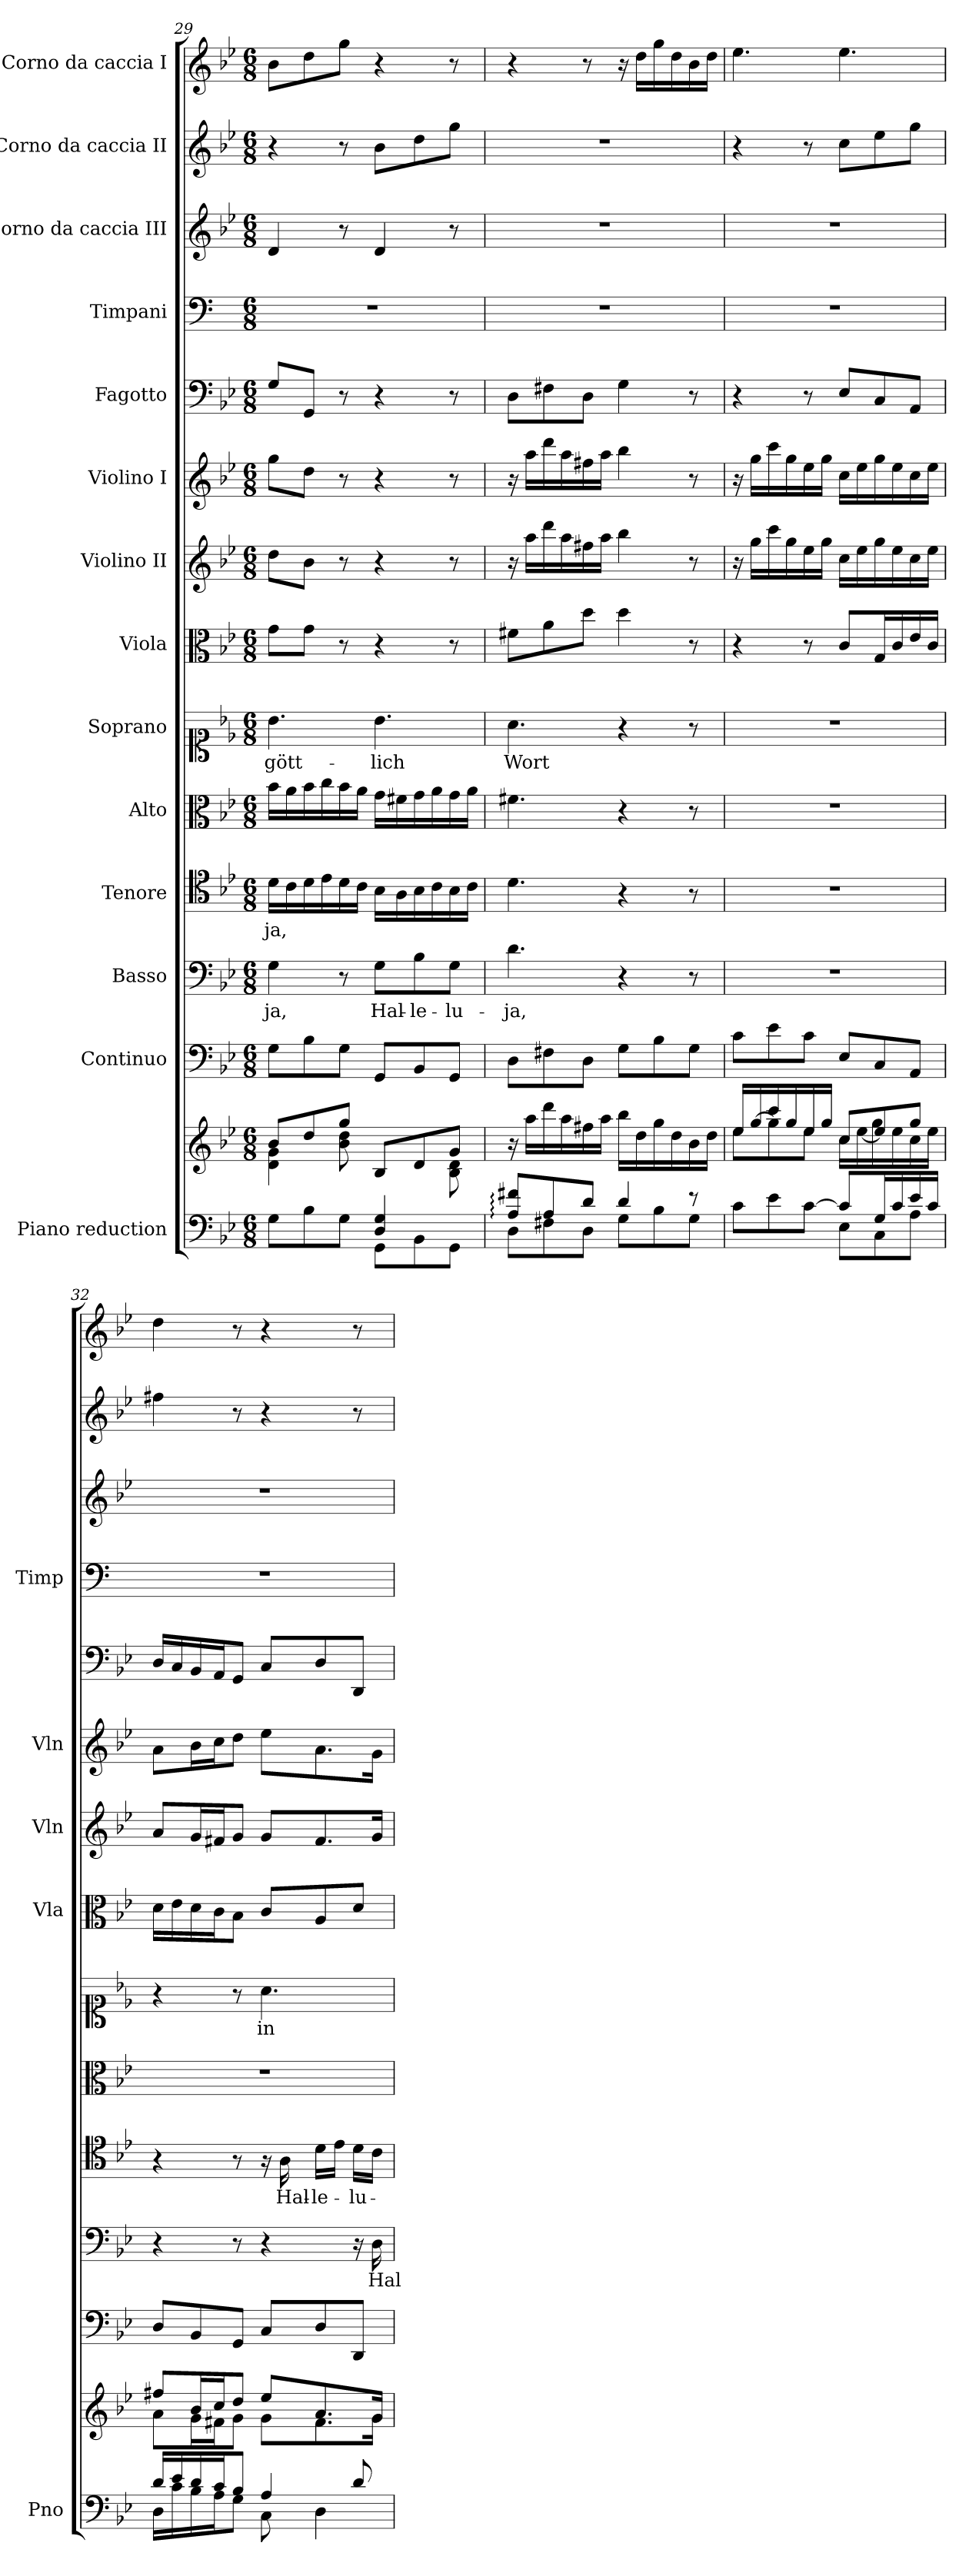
**kern	**kern	**kern	**kern	**text	**kern	**text	**kern	**kern	**text	**kern	**kern	**kern	**kern	**kern	**kern	**kern	**kern
*part14	*part14	*part13	*part12	*part12	*part11	*part11	*part10	*part9	*part9	*part8	*part7	*part6	*part5	*part4	*part3	*part2	*part1
*staff15	*staff14	*staff13	*staff12	*staff12	*staff11	*staff11	*staff10	*staff9	*staff9	*staff8	*staff7	*staff6	*staff5	*staff4	*staff3	*staff2	*staff1
*I"Piano reduction	*	*I"Continuo	*I"Basso	*	*I"Tenore	*	*I"Alto	*I"Soprano	*	*I"Viola	*I"Violino II	*I"Violino I	*I"Fagotto	*I"Timpani	*I"Corno da caccia III	*I"Corno da caccia II	*I"Corno da caccia I
*I'Pno	*	*	*	*	*	*	*	*	*	*I'Vla	*I'Vln	*I'Vln	*	*I'Timp	*	*	*
*clefF4	*clefG2	*clefF4	*clefF4	*	*clefC4	*	*clefC3	*clefC1	*	*clefC3	*clefG2	*clefG2	*clefF4	*clefF4	*clefG2	*clefG2	*clefG2
*	*	*	*	*	*	*	*	*	*	*	*	*	*	*ITrd1c2	*ITrd8c14	*ITrd8c14	*ITrd8c14
*k[b-e-]	*k[b-e-]	*k[b-e-]	*k[b-e-]	*	*k[b-e-]	*	*k[b-e-]	*k[b-e-]	*	*k[b-e-]	*k[b-e-]	*k[b-e-]	*k[b-e-]	*k[b-e-]	*k[b-e-]	*k[b-e-]	*k[b-e-]
*M6/8	*M6/8	*M6/8	*M6/8	*	*M6/8	*	*M6/8	*M6/8	*	*M6/8	*M6/8	*M6/8	*M6/8	*M6/8	*M6/8	*M6/8	*M6/8
=29	=29	=29	=29	=29	=29	=29	=29	=29	=29	=29	=29	=29	=29	=29	=29	=29	=29
*^	*^	*	*	*	*	*	*	*	*	*	*	*	*	*	*	*	*
!	!	!	!	!	!	!LO:LY:b	!	!LO:LY:b	!	!	!LO:LY:b	!	!	!	!	!	!	!	!
4.ryy	8G\L	8b-/L	4d\ 4g\	8G\L	4G\	ja,	16d\LL	-ja,	16b-\LL	4.b-\	gött-	8g\L	8dd\L	8gg\L	8G/L	2.r	4D/	4r	8B-\L
.	.	.	.	.	.	.	16c\	.	16a\	.	.	.	.	.	.	.	.	.	.
.	8B-\	8dd/	.	8B-\	.	.	16d\	.	16b-\	.	.	8g\J	8b-\J	8dd\J	8GG/J	.	.	.	8d\
.	.	.	.	.	.	.	16e-\	.	16cc\	.	.	.	.	.	.	.	.	.	.
.	8G\J	8gg/J	8b-\ 8dd\	8G\J	8r	.	16d\	.	16b-\	.	.	8r	8r	8r	8r	.	8r	8r	8g\J
.	.	.	.	.	.	.	16c\JJ	.	16a\JJ	.	.	.	.	.	.	.	.	.	.
!	!	!	!	!	!	!LO:LY:b	!	!	!	!	!LO:LY:b	!	!	!	!	!	!	!	!
4D/ 4G/	8GG\L	8B-/L	4ryy	8GG/L	8G\L	Hal-	16B-\LL	.	16g\LL	4.b-\	-lich	4r	4r	4r	4r	.	4D/	8B-\L	4r
.	.	.	.	.	.	.	16A\	.	16f#X\	.	.	.	.	.	.	.	.	.	.
!	!	!	!	!	!	!LO:LY:b	!	!	!	!	!	!	!	!	!	!	!	!	!
.	8BB-\	8d/	.	8BB-/	8B-\	-le-	16B-\	.	16g\	.	.	.	.	.	.	.	.	8d\	.
.	.	.	.	.	.	.	16c\	.	16a\	.	.	.	.	.	.	.	.	.	.
!	!	!	!	!	!	!LO:LY:b	!	!	!	!	!	!	!	!	!	!	!	!	!
8ryy	8GG\J	8g/J	8B-\ 8d\	8GG/J	8G\J	-lu-	16B-\	.	16g\	.	.	8r	8r	8r	8r	.	8r	8g\J	8r
.	.	.	.	.	.	.	16c\JJ	.	16a\JJ	.	.	.	.	.	.	.	.	.	.
*	*	*v	*v	*	*	*	*	*	*	*	*	*	*	*	*	*	*	*	*
=30	=30	=30	=30	=30	=30	=30	=30	=30	=30	=30	=30	=30	=30	=30	=30	=30	=30	=30
!	!	!	!	!	!LO:LY:b	!	!	!	!	!LO:LY:b	!	!	!	!	!	!	!	!
8A/: 8f#X/:L	8D\L	16r	8D\L	4.d\	-ja,	4.d\	.	4.f#X\	4.a\	Wort	8f#X\L	16r	16r	8D\L	2.r	2.r	2.r	4r
.	.	16aa\LL	.	.	.	.	.	.	.	.	.	16aa\LL	16aa\LL	.	.	.	.	.
8A/	8F#X\	16ddd\	8F#X\	.	.	.	.	.	.	.	8a\	16ddd\	16ddd\	8F#X\	.	.	.	.
.	.	16aa\	.	.	.	.	.	.	.	.	.	16aa\	16aa\	.	.	.	.	.
8d/J	8D\J	16ff#X\	8D\J	.	.	.	.	.	.	.	8dd\J	16ff#X\	16ff#X\	8D\J	.	.	.	8r
.	.	16aa\JJ	.	.	.	.	.	.	.	.	.	16aa\JJ	16aa\JJ	.	.	.	.	.
4d/	8G\L	16bb-\LL	8G\L	4r	.	4r	.	4r	4r	.	4dd\	4bb-\	4bb-\	4G\	.	.	.	16r
.	.	16dd\	.	.	.	.	.	.	.	.	.	.	.	.	.	.	.	16d\LL
.	8B-\	16gg\	8B-\	.	.	.	.	.	.	.	.	.	.	.	.	.	.	16g\
.	.	16dd\	.	.	.	.	.	.	.	.	.	.	.	.	.	.	.	16d\
8r	8G\J	16b-\	8G\J	8r	.	8r	.	8r	8r	.	8r	8r	8r	8r	.	.	.	16B-\
.	.	16dd\JJ	.	.	.	.	.	.	.	.	.	.	.	.	.	.	.	16d\JJ
!!LO:PB:g=z
=31	=31	=31	=31	=31	=31	=31	=31	=31	=31	=31	=31	=31	=31	=31	=31	=31	=31	=31
*	*	*^	*	*	*	*	*	*	*	*	*	*	*	*	*	*	*	*
4.ryy	8c\L	16ee-/LL	8ee-\L	8c\L	2.r	.	2.r	.	2.r	2.r	.	4r	16r	16r	4r	2.r	2.r	4r	4.e-\
.	.	[16gg/	.	.	.	.	.	.	.	.	.	.	16gg\LL	16gg\LL	.	.	.	.	.
.	8e-\	16ccc/	8gg\]	8e-\	.	.	.	.	.	.	.	.	16ccc\	16ccc\	.	.	.	.	.
.	.	16gg/	.	.	.	.	.	.	.	.	.	.	16gg\	16gg\	.	.	.	.	.
.	[8c\J	16ee-/	8ee-\J	8c\J	.	.	.	.	.	.	.	8r	16ee-\	16ee-\	8r	.	.	8r	.
.	.	16gg/JJ	.	.	.	.	.	.	.	.	.	.	16gg\JJ	16gg\JJ	.	.	.	.	.
8c/L]	8E-\L	8cc/L	16cc\LL	8E-/L	.	.	.	.	.	.	.	8c/L	16cc\LL	16cc\LL	8E-/L	.	.	8c\L	4.e-\
.	.	.	[16ee-\	.	.	.	.	.	.	.	.	.	16ee-\	16ee-\	.	.	.	.	.
16G/L	8C\	8ee-/]	16gg\	8C/	.	.	.	.	.	.	.	16G/L	16gg\	16gg\	8C/	.	.	8e-\	.
16c/	.	.	16ee-\	.	.	.	.	.	.	.	.	16c/	16ee-\	16ee-\	.	.	.	.	.
16e-/	8A\J	8gg/J	16cc\	8AA/J	.	.	.	.	.	.	.	16e-/	16cc\	16cc\	8AA/J	.	.	8g\J	.
16c/JJ	.	.	16ee-\JJ	.	.	.	.	.	.	.	.	16c/JJ	16ee-\JJ	16ee-\JJ	.	.	.	.	.
=32	=32	=32	=32	=32	=32	=32	=32	=32	=32	=32	=32	=32	=32	=32	=32	=32	=32	=32	=32
16d/LL	16D\LL	8ff#X/L	8a\L	8D/L	4r	.	4r	.	2.r	4r	.	16d\LL	8a/L	8a\L	16D/LL	2.r	2.r	4f#X\	4d\
16e-/	16c\	.	.	.	.	.	.	.	.	.	.	16e-\	.	.	16C/	.	.	.	.
16d/	16B-\	16b-/L	16g\L	8BB-/	.	.	.	.	.	.	.	16d\	16g/L	16b-\L	16BB-/	.	.	.	.
16c/J	16A\J	16cc/J	16f#X\J	.	.	.	.	.	.	.	.	16c\J	16f#X/J	16cc\J	16AA/J	.	.	.	.
8B-/J	8G\J	8dd/J	8g\J	8GG/J	8r	.	8r	.	.	8r	.	8B-\J	8g/J	8dd\J	8GG/J	.	.	8r	8r
!	!	!	!	!	!	!	!	!	!	!	!LO:LY:b	!	!	!	!	!	!	!	!
4A/	8C\	8ee-/L	8g\L	8C/L	4r	.	16r	.	.	4.a\	in	8c/L	8g/L	8ee-\L	8C/L	.	.	4r	4r
!	!	!	!	!	!	!	!	!LO:LY:b	!	!	!	!	!	!	!	!	!	!	!
.	.	.	.	.	.	.	16A\	Hal-	.	.	.	.	.	.	.	.	.	.	.
!	!	!	!	!	!	!	!	!LO:LY:b	!	!	!	!	!	!	!	!	!	!	!
.	4D\	8.a/	8.f#\	8D/	.	.	16d\LL	-le-	.	.	.	8A/	8.f#/	8.a\	8D/	.	.	.	.
.	.	.	.	.	.	.	16e-\JJ	.	.	.	.	.	.	.	.	.	.	.	.
!	!	!	!	!	!	!	!	!LO:LY:b	!	!	!	!	!	!	!	!	!	!	!
8d/	.	.	.	8DD/J	16r	.	16d\LL	-lu-	.	.	.	8d/J	.	.	8DD/J	.	.	8r	8r
!	!	!	!	!	!	!LO:LY:b	!	!	!	!	!	!	!	!	!	!	!	!	!
.	.	16g/Jk	16g\Jk	.	16D\	Hal-	16c\JJ	.	.	.	.	.	16g/Jk	16g\Jk	.	.	.	.	.
*v	*v	*	*	*	*	*	*	*	*	*	*	*	*	*	*	*	*	*	*
*	*v	*v	*	*	*	*	*	*	*	*	*	*	*	*	*	*	*	*
=	=	=	=	=	=	=	=	=	=	=	=	=	=	=	=	=	=
*-	*-	*-	*-	*-	*-	*-	*-	*-	*-	*-	*-	*-	*-	*-	*-	*-	*-
